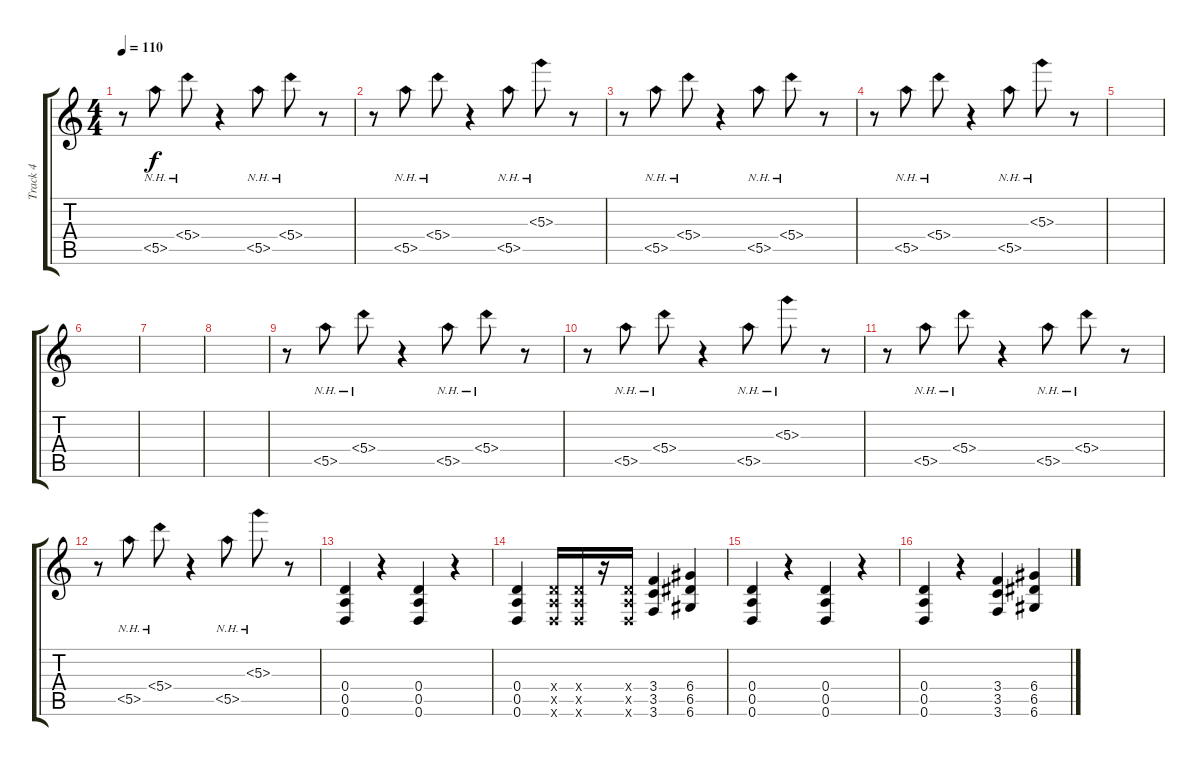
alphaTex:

\track ("Track 4" "Track 4") {instrument electricguitarclean}
\staff {score tabs}
\tuning (E4 B3 G3 D3 A2 D2) {hide}
\ts (4 4)
\tempo 110
\clef g2
\ks c
r.8{dy f instrument electricguitarclean} 5.5{nh}.8 5.4{nh}.8 r.4 5.5{nh}.8 5.4{nh}.8 r.8 |
r.8 5.5{nh}.8 5.4{nh}.8 r.4 5.5{nh}.8 5.3{nh}.8 r.8 |
r.8{instrument electricguitarclean} 5.5{nh}.8 5.4{nh}.8 r.4 5.5{nh}.8 5.4{nh}.8 r.8 |
r.8 5.5{nh}.8 5.4{nh}.8 r.4 5.5{nh}.8 5.3{nh}.8 r.8 |
|
|
|
|
r.8{instrument electricguitarclean} 5.5{nh}.8 5.4{nh}.8 r.4 5.5{nh}.8 5.4{nh}.8 r.8 |
r.8 5.5{nh}.8 5.4{nh}.8 r.4 5.5{nh}.8 5.3{nh}.8 r.8 |
r.8{instrument electricguitarclean} 5.5{nh}.8 5.4{nh}.8 r.4 5.5{nh}.8 5.4{nh}.8 r.8 |
r.8 5.5{nh}.8 5.4{nh}.8 r.4 5.5{nh}.8 5.3{nh}.8 r.8 |
(0.4 0.5 0.6).4{instrument overdrivenguitar} r.4 (0.4 0.5 0.6).4 r.4 |
(0.4 0.5 0.6).4 (0.4{x} 0.5{x} 0.6{x}).16 (0.4{x} 0.5{x} 0.6{x}).16 r.16 (0.4{x} 0.5{x} 0.6{x}).16 (3.4 3.5 3.6).4 (6.4 6.5 6.6).4 |
(0.4 0.5 0.6).4 r.4 (0.4 0.5 0.6).4 r.4 |
(0.4 0.5 0.6).4 r.4 (3.4 3.5 3.6).4 (6.4 6.5 6.6).4
